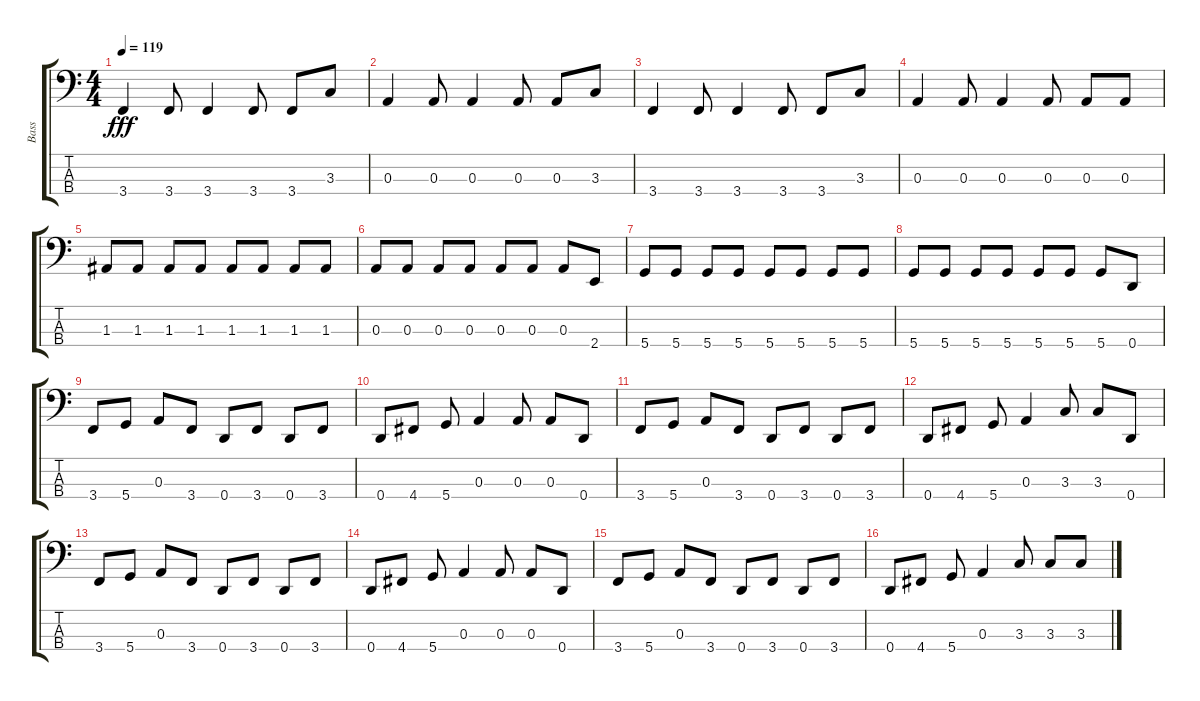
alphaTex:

\track ("Bass" "Bass") {instrument electricbasspick}
\staff {score tabs}
\tuning (G2 D2 A1 D1) {hide}
\ts (4 4)
\tempo 119
\clef f4
\ks c
3.4.4{dy fff} 3.4.8 3.4.4 3.4.8 3.4.8 3.3.8 |
0.3.4 0.3.8 0.3.4 0.3.8 0.3.8 3.3.8 |
3.4.4 3.4.8 3.4.4 3.4.8 3.4.8 3.3.8 |
0.3.4 0.3.8 0.3.4 0.3.8 0.3.8 0.3.8 |
1.3.8 1.3.8 1.3.8 1.3.8 1.3.8 1.3.8 1.3.8 1.3.8 |
0.3.8 0.3.8 0.3.8 0.3.8 0.3.8 0.3.8 0.3.8 2.4.8 |
5.4.8 5.4.8 5.4.8 5.4.8 5.4.8 5.4.8 5.4.8 5.4.8 |
5.4.8 5.4.8 5.4.8 5.4.8 5.4.8 5.4.8 5.4.8 0.4.8 |
3.4.8 5.4.8 0.3.8 3.4.8 0.4.8 3.4.8 0.4.8 3.4.8 |
0.4.8 4.4.8 5.4.8 0.3.4 0.3.8 0.3.8 0.4.8 |
3.4.8 5.4.8 0.3.8 3.4.8 0.4.8 3.4.8 0.4.8 3.4.8 |
0.4.8 4.4.8 5.4.8 0.3.4 3.3.8 3.3.8 0.4.8 |
3.4.8 5.4.8 0.3.8 3.4.8 0.4.8 3.4.8 0.4.8 3.4.8 |
0.4.8 4.4.8 5.4.8 0.3.4 0.3.8 0.3.8 0.4.8 |
3.4.8 5.4.8 0.3.8 3.4.8 0.4.8 3.4.8 0.4.8 3.4.8 |
0.4.8 4.4.8 5.4.8 0.3.4 3.3.8 3.3.8 3.3.8
